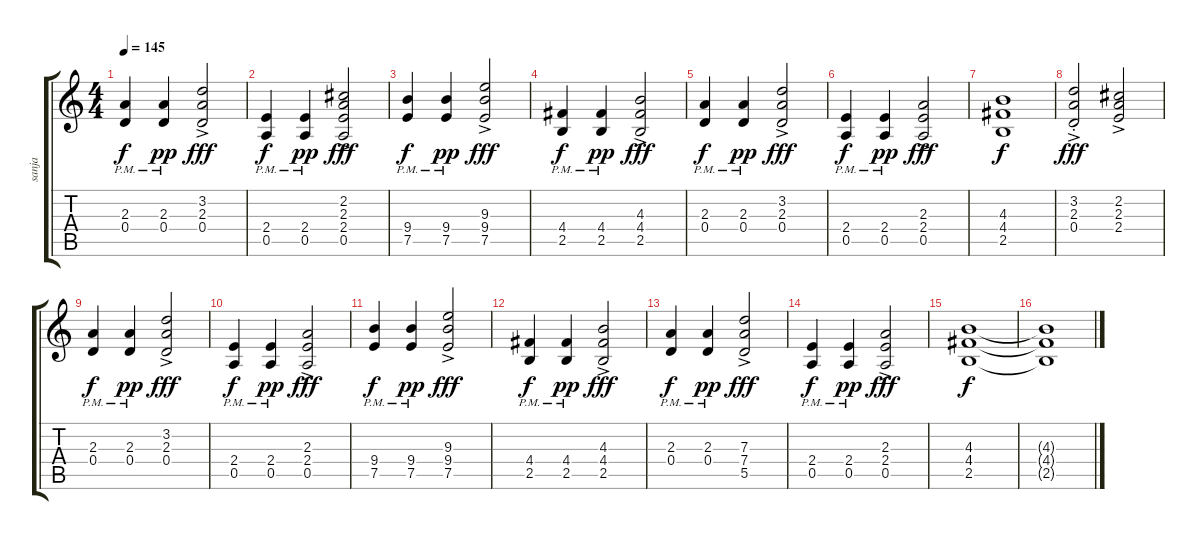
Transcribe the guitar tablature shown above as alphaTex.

\track ("sanja" "sanja") {instrument acousticguitarsteel}
\staff {score tabs}
\tuning (E4 B3 G3 D3 A2 E2) {hide}
\ts (4 4)
\tempo 145
\clef g2
\ks c
(2.3{pm} 0.4{pm}).4{dy f instrument distortionguitar} (2.3{pm} 0.4{pm}).4{dy pp} (3.2{ac} 2.3{ac} 0.4{ac}).2{dy fff} |
(2.4{pm} 0.5{pm}).4{dy f} (2.4{pm} 0.5{pm}).4{dy pp} (2.2{ac} 2.3{ac} 2.4{ac} 0.5{ac}).2{dy fff} |
(9.4{pm} 7.5{pm}).4{dy f} (9.4{pm} 7.5{pm}).4{dy pp} (9.3{ac} 9.4{ac} 7.5{ac}).2{dy fff} |
(4.4{pm} 2.5{pm}).4{dy f} (4.4{pm} 2.5{pm}).4{dy pp} (4.3{ac} 4.4{ac} 2.5{ac}).2{dy fff} |
(2.3{pm} 0.4{pm}).4{dy f} (2.3{pm} 0.4{pm}).4{dy pp} (3.2{ac} 2.3{ac} 0.4{ac}).2{dy fff} |
(2.4{pm} 0.5{pm}).4{dy f} (2.4{pm} 0.5{pm}).4{dy pp} (2.3{ac} 2.4{ac} 0.5{ac}).2{dy fff} |
(4.3 4.4 2.5).1{dy f} |
(3.2{ac st} 2.3{ac st} 0.4{ac st}).2{dy fff} (2.2 2.3{ac} 2.4{ac}).2 |
(2.3{pm} 0.4{pm}).4{dy f} (2.3{pm} 0.4{pm}).4{dy pp} (3.2{ac} 2.3{ac} 0.4).2{dy fff} |
(2.4{pm} 0.5{pm}).4{dy f} (2.4{pm} 0.5{pm}).4{dy pp} (2.3{ac} 2.4{ac} 0.5{ac}).2{dy fff} |
(9.4{pm} 7.5{pm}).4{dy f} (9.4{pm} 7.5{pm}).4{dy pp} (9.3{ac} 9.4{ac} 7.5{ac}).2{dy fff} |
(4.4{pm} 2.5{pm}).4{dy f} (4.4{pm} 2.5{pm}).4{dy pp} (4.3{ac} 4.4{ac} 2.5{ac}).2{dy fff} |
(2.3{pm} 0.4{pm}).4{dy f} (2.3{pm} 0.4{pm}).4{dy pp} (7.3{ac} 7.4{ac} 5.5).2{dy fff} |
(2.4{pm} 0.5{pm}).4{dy f} (2.4{pm} 0.5{pm}).4{dy pp} (2.3{ac} 2.4{ac} 0.5{ac}).2{dy fff} |
(4.3 4.4 2.5).1{dy f} |
(4.3{t} 4.4{t} 2.5{t}).1
